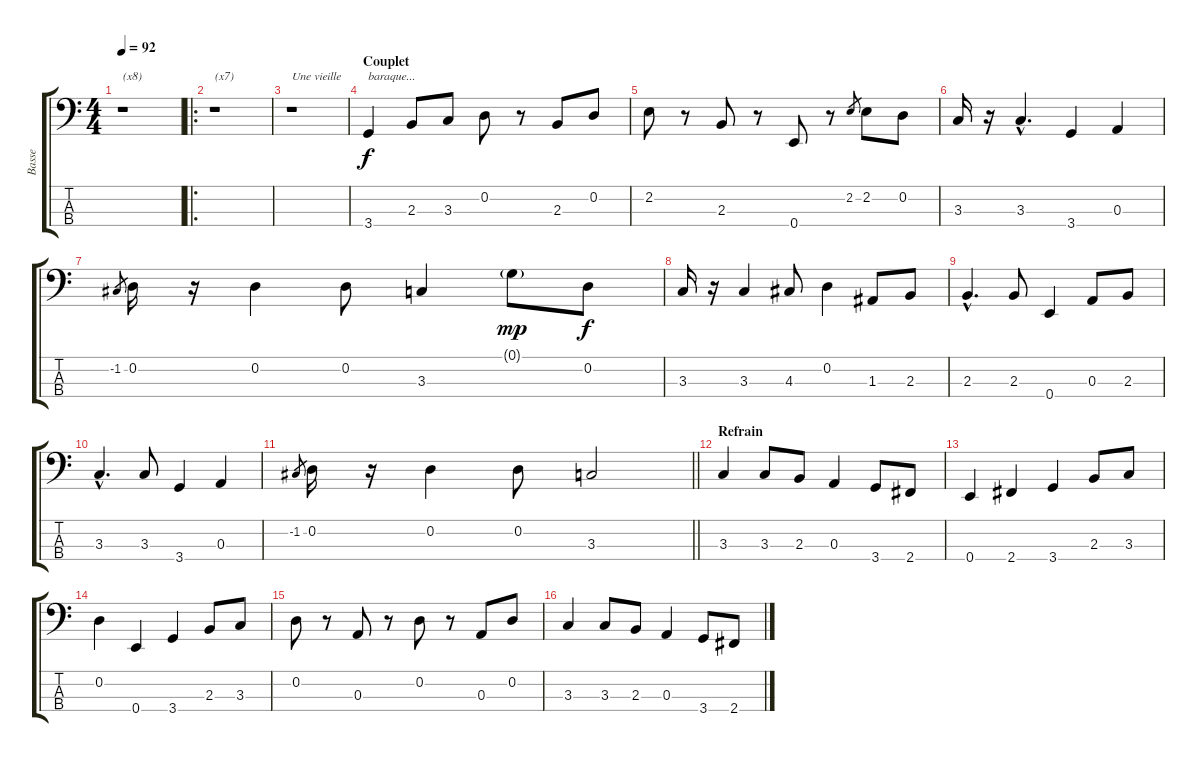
\track ("Basse" "Basse") {instrument electricbassfinger}
\staff {score tabs}
\tuning (G2 D2 A1 E1) {hide}
\ts (4 4)
\tempo 92
\clef f4
\ks c
r.1{txt "(x8)" dy f instrument electricbassfinger} |
\ro
r.1{txt "(x7)"} |
r.1{txt "Une vieille"} |
\section ("" "Couplet")
3.4.4{txt "baraque..."} 2.3.8 3.3.8 0.2.8 r.8 2.3.8 0.2.8 |
2.2.8 r.8 2.3.8 r.8 0.4.8 r.8 2.2.8{gr} 2.2.8 0.2.8 |
3.3.16 r.16 3.3{hac}.4{d} 3.4.4 0.3.4 |
-1.2.8{gr} 0.2.16 r.16 0.2.4 0.2.8 3.3.4 0.1{g}.8{dy mp} 0.2.8{dy f} |
3.3.16 r.16 3.3.4 4.3.8 0.2.4 1.3.8 2.3.8 |
2.3{hac}.4{d} 2.3.8 0.4.4 0.3.8 2.3.8 |
3.3{hac}.4{d} 3.3.8 3.4.4 0.3.4 |
\barLineRight lightlight
-1.2.8{gr} 0.2.16 r.16 0.2.4 0.2.8 3.3.2 |
\section ("" "Refrain")
3.3.4 3.3.8 2.3.8 0.3.4 3.4.8 2.4.8 |
0.4.4 2.4.4 3.4.4 2.3.8 3.3.8 |
0.2.4 0.4.4 3.4.4 2.3.8 3.3.8 |
0.2.8 r.8 0.3.8 r.8 0.2.8 r.8 0.3.8 0.2.8 |
3.3.4 3.3.8 2.3.8 0.3.4 3.4.8 2.4.8
